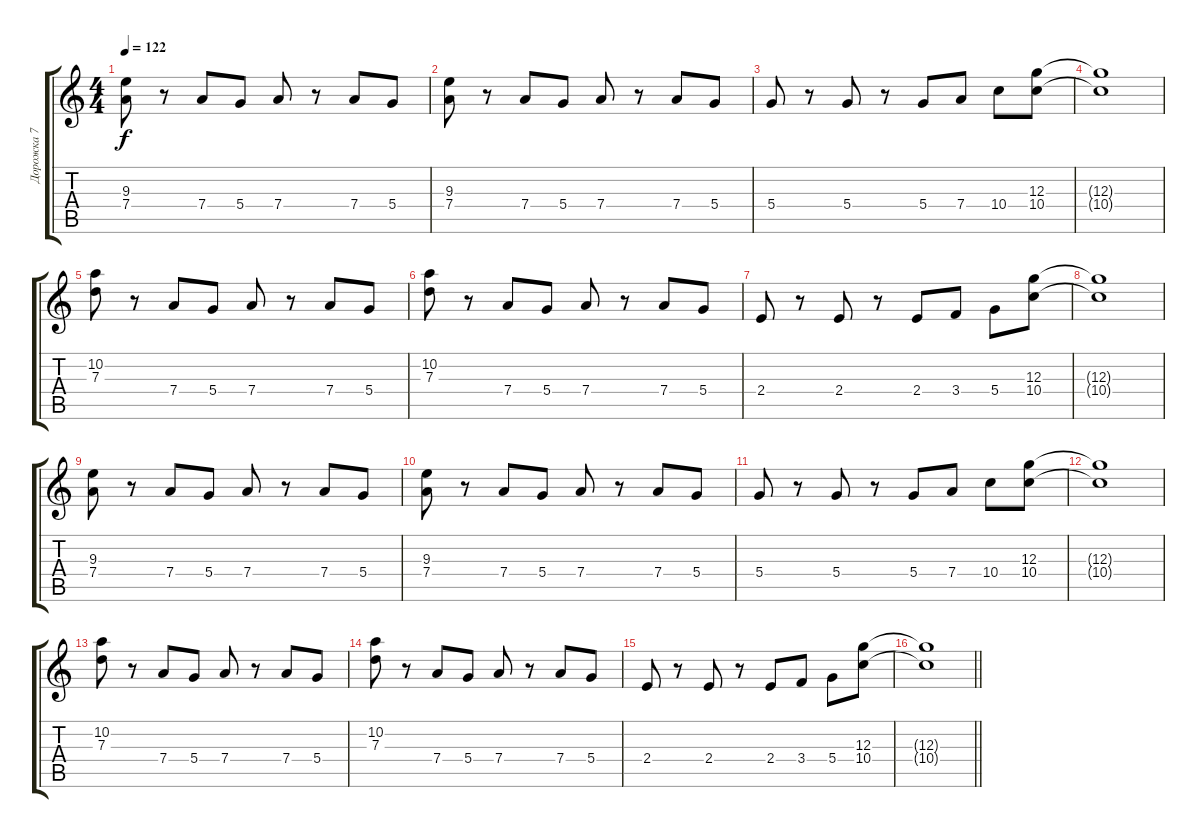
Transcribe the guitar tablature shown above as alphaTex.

\track ("Дорожка 7" "Дорожка 7") {instrument distortionguitar}
\staff {score tabs}
\tuning (E4 B3 G3 D3 A2 E2) {hide}
\ts (4 4)
\tempo 122
\clef g2
\ks c
(9.3 7.4).8{dy f} r.8 7.4.8 5.4.8 7.4.8 r.8 7.4.8 5.4.8 |
(9.3 7.4).8 r.8 7.4.8 5.4.8 7.4.8 r.8 7.4.8 5.4.8 |
5.4.8 r.8 5.4.8 r.8 5.4.8 7.4.8 10.4.8 (12.3 10.4).8 |
(12.3{t} 10.4{t}).1 |
(10.2 7.3).8 r.8 7.4.8 5.4.8 7.4.8 r.8 7.4.8 5.4.8 |
(10.2 7.3).8 r.8 7.4.8 5.4.8 7.4.8 r.8 7.4.8 5.4.8 |
2.4.8 r.8 2.4.8 r.8 2.4.8 3.4.8 5.4.8 (12.3 10.4).8 |
(12.3{t} 10.4{t}).1 |
(9.3 7.4).8 r.8 7.4.8 5.4.8 7.4.8 r.8 7.4.8 5.4.8 |
(9.3 7.4).8 r.8 7.4.8 5.4.8 7.4.8 r.8 7.4.8 5.4.8 |
5.4.8 r.8 5.4.8 r.8 5.4.8 7.4.8 10.4.8 (12.3 10.4).8 |
(12.3{t} 10.4{t}).1 |
(10.2 7.3).8 r.8 7.4.8 5.4.8 7.4.8 r.8 7.4.8 5.4.8 |
(10.2 7.3).8 r.8 7.4.8 5.4.8 7.4.8 r.8 7.4.8 5.4.8 |
2.4.8 r.8 2.4.8 r.8 2.4.8 3.4.8 5.4.8 (12.3 10.4).8 |
\barLineRight lightlight
(12.3{t} 10.4{t}).1
